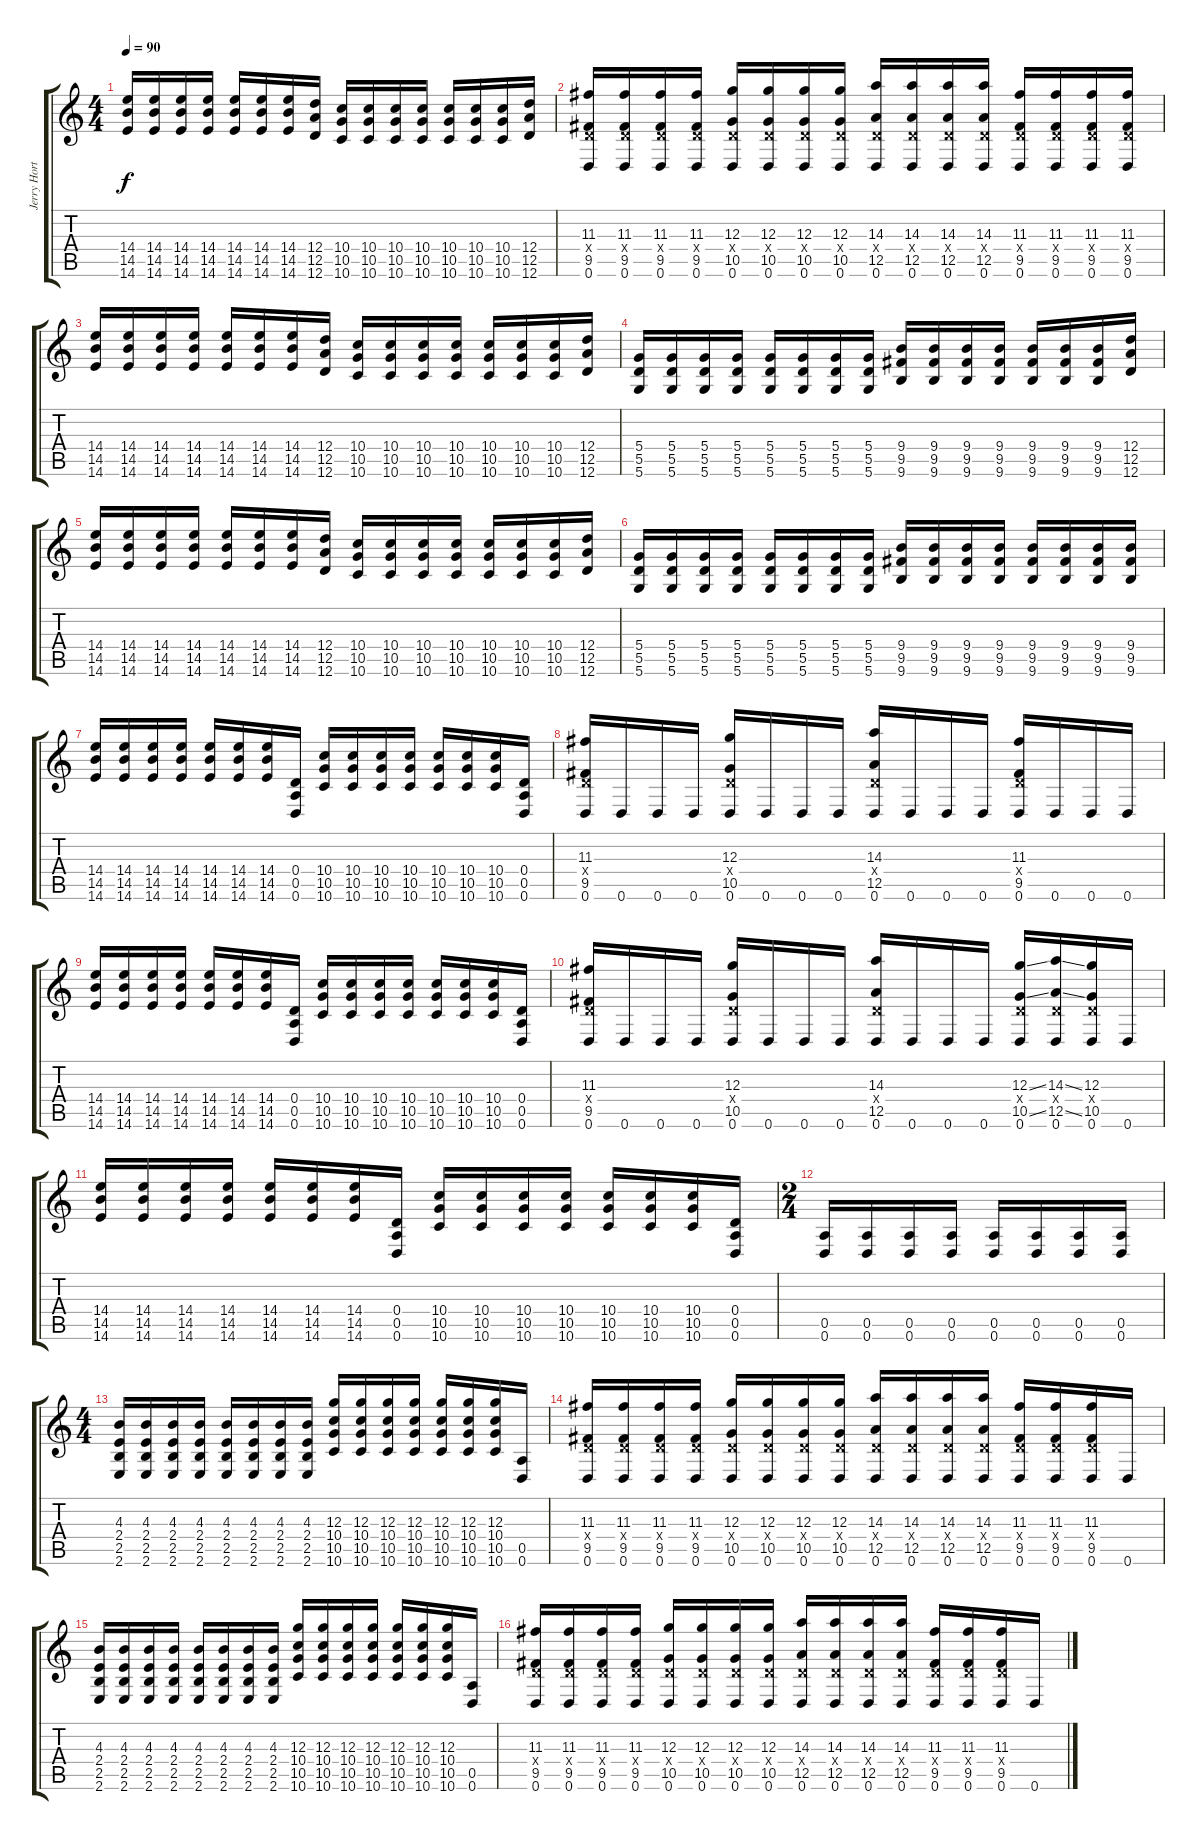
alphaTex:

\track ("Jerry Horton" "Jerry Hort") {instrument distortionguitar}
\staff {score tabs}
\tuning (E4 B3 G3 D3 A2 D2) {hide}
\ts (4 4)
\tempo 90
\clef g2
\ks c
(14.4 14.5 14.6).16{dy f} (14.4 14.5 14.6).16 (14.4 14.5 14.6).16 (14.4 14.5 14.6).16 (14.4 14.5 14.6).16 (14.4 14.5 14.6).16 (14.4 14.5 14.6).16 (12.4 12.5 12.6).16 (10.4 10.5 10.6).16 (10.4 10.5 10.6).16 (10.4 10.5 10.6).16 (10.4 10.5 10.6).16 (10.4 10.5 10.6).16 (10.4 10.5 10.6).16 (10.4 10.5 10.6).16 (12.4 12.5 12.6).16 |
(11.3 0.4{x} 9.5 0.6).16 (11.3 0.4{x} 9.5 0.6).16 (11.3 0.4{x} 9.5 0.6).16 (11.3 0.4{x} 9.5 0.6).16 (12.3 0.4{x} 10.5 0.6).16 (12.3 0.4{x} 10.5 0.6).16 (12.3 0.4{x} 10.5 0.6).16 (12.3 0.4{x} 10.5 0.6).16 (14.3 0.4{x} 12.5 0.6).16 (14.3 0.4{x} 12.5 0.6).16 (14.3 0.4{x} 12.5 0.6).16 (14.3 0.4{x} 12.5 0.6).16 (11.3 0.4{x} 9.5 0.6).16 (11.3 0.4{x} 9.5 0.6).16 (11.3 0.4{x} 9.5 0.6).16 (11.3 0.4{x} 9.5 0.6).16 |
(14.4 14.5 14.6).16 (14.4 14.5 14.6).16 (14.4 14.5 14.6).16 (14.4 14.5 14.6).16 (14.4 14.5 14.6).16 (14.4 14.5 14.6).16 (14.4 14.5 14.6).16 (12.4 12.5 12.6).16 (10.4 10.5 10.6).16 (10.4 10.5 10.6).16 (10.4 10.5 10.6).16 (10.4 10.5 10.6).16 (10.4 10.5 10.6).16 (10.4 10.5 10.6).16 (10.4 10.5 10.6).16 (12.4 12.5 12.6).16 |
(5.4 5.5 5.6).16 (5.4 5.5 5.6).16 (5.4 5.5 5.6).16 (5.4 5.5 5.6).16 (5.4 5.5 5.6).16 (5.4 5.5 5.6).16 (5.4 5.5 5.6).16 (5.4 5.5 5.6).16 (9.4 9.5 9.6).16 (9.4 9.5 9.6).16 (9.4 9.5 9.6).16 (9.4 9.5 9.6).16 (9.4 9.5 9.6).16 (9.4 9.5 9.6).16 (9.4 9.5 9.6).16 (12.4 12.5 12.6).16 |
(14.4 14.5 14.6).16 (14.4 14.5 14.6).16 (14.4 14.5 14.6).16 (14.4 14.5 14.6).16 (14.4 14.5 14.6).16 (14.4 14.5 14.6).16 (14.4 14.5 14.6).16 (12.4 12.5 12.6).16 (10.4 10.5 10.6).16 (10.4 10.5 10.6).16 (10.4 10.5 10.6).16 (10.4 10.5 10.6).16 (10.4 10.5 10.6).16 (10.4 10.5 10.6).16 (10.4 10.5 10.6).16 (12.4 12.5 12.6).16 |
(5.4 5.5 5.6).16 (5.4 5.5 5.6).16 (5.4 5.5 5.6).16 (5.4 5.5 5.6).16 (5.4 5.5 5.6).16 (5.4 5.5 5.6).16 (5.4 5.5 5.6).16 (5.4 5.5 5.6).16 (9.4 9.5 9.6).16 (9.4 9.5 9.6).16 (9.4 9.5 9.6).16 (9.4 9.5 9.6).16 (9.4 9.5 9.6).16 (9.4 9.5 9.6).16 (9.4 9.5 9.6).16 (9.4 9.5 9.6).16 |
(14.4 14.5 14.6).16 (14.4 14.5 14.6).16 (14.4 14.5 14.6).16 (14.4 14.5 14.6).16 (14.4 14.5 14.6).16 (14.4 14.5 14.6).16 (14.4 14.5 14.6).16 (0.4 0.5 0.6).16 (10.4 10.5 10.6).16 (10.4 10.5 10.6).16 (10.4 10.5 10.6).16 (10.4 10.5 10.6).16 (10.4 10.5 10.6).16 (10.4 10.5 10.6).16 (10.4 10.5 10.6).16 (0.4 0.5 0.6).16 |
(11.3 0.4{x} 9.5 0.6).16 0.6.16 0.6.16 0.6.16 (12.3 0.4{x} 10.5 0.6).16 0.6.16 0.6.16 0.6.16 (14.3 0.4{x} 12.5 0.6).16 0.6.16 0.6.16 0.6.16 (11.3 0.4{x} 9.5 0.6).16 0.6.16 0.6.16 0.6.16 |
(14.4 14.5 14.6).16 (14.4 14.5 14.6).16 (14.4 14.5 14.6).16 (14.4 14.5 14.6).16 (14.4 14.5 14.6).16 (14.4 14.5 14.6).16 (14.4 14.5 14.6).16 (0.4 0.5 0.6).16 (10.4 10.5 10.6).16 (10.4 10.5 10.6).16 (10.4 10.5 10.6).16 (10.4 10.5 10.6).16 (10.4 10.5 10.6).16 (10.4 10.5 10.6).16 (10.4 10.5 10.6).16 (0.4 0.5 0.6).16 |
(11.3 0.4{x} 9.5 0.6).16 0.6.16 0.6.16 0.6.16 (12.3 0.4{x} 10.5 0.6).16 0.6.16 0.6.16 0.6.16 (14.3 0.4{x} 12.5 0.6).16 0.6.16 0.6.16 0.6.16 (12.3{ss} 0.4{x} 10.5{ss} 0.6).16 (14.3{ss} 0.4{x} 12.5{ss} 0.6).16 (12.3 0.4{x} 10.5 0.6).16 0.6.16 |
(14.4 14.5 14.6).16 (14.4 14.5 14.6).16 (14.4 14.5 14.6).16 (14.4 14.5 14.6).16 (14.4 14.5 14.6).16 (14.4 14.5 14.6).16 (14.4 14.5 14.6).16 (0.4 0.5 0.6).16 (10.4 10.5 10.6).16 (10.4 10.5 10.6).16 (10.4 10.5 10.6).16 (10.4 10.5 10.6).16 (10.4 10.5 10.6).16 (10.4 10.5 10.6).16 (10.4 10.5 10.6).16 (0.4 0.5 0.6).16 |
\ts (2 4)
(0.5 0.6).16 (0.5 0.6).16 (0.5 0.6).16 (0.5 0.6).16 (0.5 0.6).16 (0.5 0.6).16 (0.5 0.6).16 (0.5 0.6).16 |
\ts (4 4)
(4.3 2.4 2.5 2.6).16 (4.3 2.4 2.5 2.6).16 (4.3 2.4 2.5 2.6).16 (4.3 2.4 2.5 2.6).16 (4.3 2.4 2.5 2.6).16 (4.3 2.4 2.5 2.6).16 (4.3 2.4 2.5 2.6).16 (4.3 2.4 2.5 2.6).16 (12.3 10.4 10.5 10.6).16 (12.3 10.4 10.5 10.6).16 (12.3 10.4 10.5 10.6).16 (12.3 10.4 10.5 10.6).16 (12.3 10.4 10.5 10.6).16 (12.3 10.4 10.5 10.6).16 (12.3 10.4 10.5 10.6).16 (0.5 0.6).16 |
(11.3 0.4{x} 9.5 0.6).16 (11.3 0.4{x} 9.5 0.6).16 (11.3 0.4{x} 9.5 0.6).16 (11.3 0.4{x} 9.5 0.6).16 (12.3 0.4{x} 10.5 0.6).16 (12.3 0.4{x} 10.5 0.6).16 (12.3 0.4{x} 10.5 0.6).16 (12.3 0.4{x} 10.5 0.6).16 (14.3 0.4{x} 12.5 0.6).16 (14.3 0.4{x} 12.5 0.6).16 (14.3 0.4{x} 12.5 0.6).16 (14.3 0.4{x} 12.5 0.6).16 (11.3 0.4{x} 9.5 0.6).16 (11.3 0.4{x} 9.5 0.6).16 (11.3 0.4{x} 9.5 0.6).16 0.6.16 |
(4.3 2.4 2.5 2.6).16 (4.3 2.4 2.5 2.6).16 (4.3 2.4 2.5 2.6).16 (4.3 2.4 2.5 2.6).16 (4.3 2.4 2.5 2.6).16 (4.3 2.4 2.5 2.6).16 (4.3 2.4 2.5 2.6).16 (4.3 2.4 2.5 2.6).16 (12.3 10.4 10.5 10.6).16 (12.3 10.4 10.5 10.6).16 (12.3 10.4 10.5 10.6).16 (12.3 10.4 10.5 10.6).16 (12.3 10.4 10.5 10.6).16 (12.3 10.4 10.5 10.6).16 (12.3 10.4 10.5 10.6).16 (0.5 0.6).16 |
(11.3 0.4{x} 9.5 0.6).16 (11.3 0.4{x} 9.5 0.6).16 (11.3 0.4{x} 9.5 0.6).16 (11.3 0.4{x} 9.5 0.6).16 (12.3 0.4{x} 10.5 0.6).16 (12.3 0.4{x} 10.5 0.6).16 (12.3 0.4{x} 10.5 0.6).16 (12.3 0.4{x} 10.5 0.6).16 (14.3 0.4{x} 12.5 0.6).16 (14.3 0.4{x} 12.5 0.6).16 (14.3 0.4{x} 12.5 0.6).16 (14.3 0.4{x} 12.5 0.6).16 (11.3 0.4{x} 9.5 0.6).16 (11.3 0.4{x} 9.5 0.6).16 (11.3 0.4{x} 9.5 0.6).16 0.6.16
